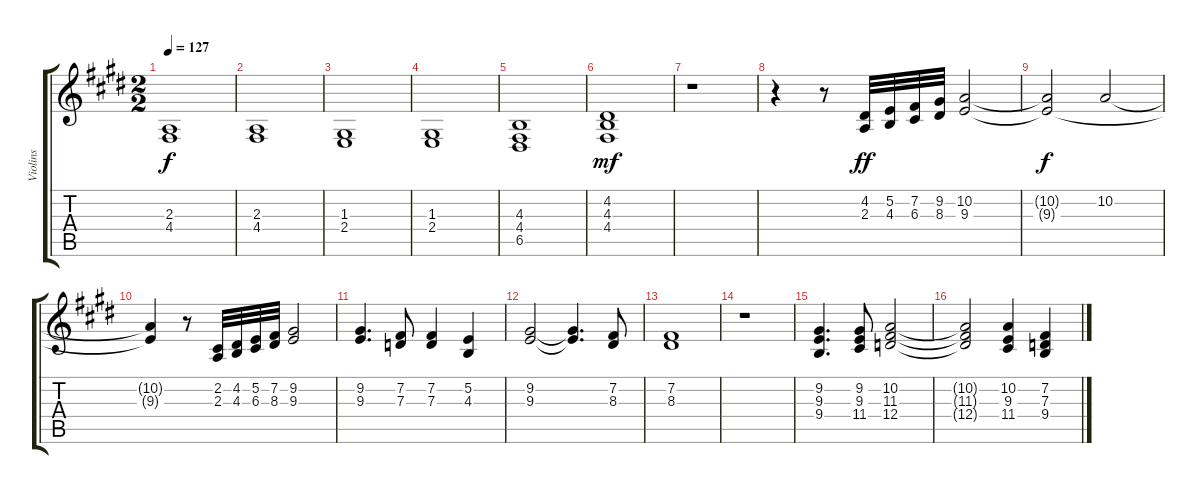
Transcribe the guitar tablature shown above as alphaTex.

\track ("Violins" "Violins") {instrument violin}
\staff {score tabs}
\tuning (E4 B3 G3 D3 A2 E2) {hide}
\ts (2 2)
\tempo 127
\clef g2
\ks e
(2.3 4.4).1{dy f} |
(2.3 4.4).1 |
(1.3 2.4).1 |
(1.3 2.4).1 |
(4.3 4.4 6.5).1 |
(4.2 4.3 4.4).1{dy mf} |
r.1 |
r.4 r.8 (4.2 2.3).32{dy ff} (5.2 4.3).32 (7.2 6.3).32 (9.2 8.3).32 (10.2 9.3).2 |
(10.2{t} 9.3{t}).2{dy f} 10.2.2 |
(10.2{t} 9.3{t}).4 r.8 (2.2 2.3).32 (4.2 4.3).32 (5.2 6.3).32 (7.2 8.3).32 (9.2 9.3).2 |
(9.2 9.3).4{d} (7.2 7.3).8 (7.2 7.3).4 (5.2 4.3).4 |
(9.2 9.3).2 (9.2{t} 9.3{t}).4{d} (7.2 8.3).8 |
(7.2 8.3).1 |
r.1 |
(9.2 9.3 9.4).4{d} (9.2 9.3 11.4).8 (10.2 11.3 12.4).2 |
(10.2{t} 11.3{t} 12.4{t}).2 (10.2 9.3 11.4).4 (7.2 7.3 9.4).4
